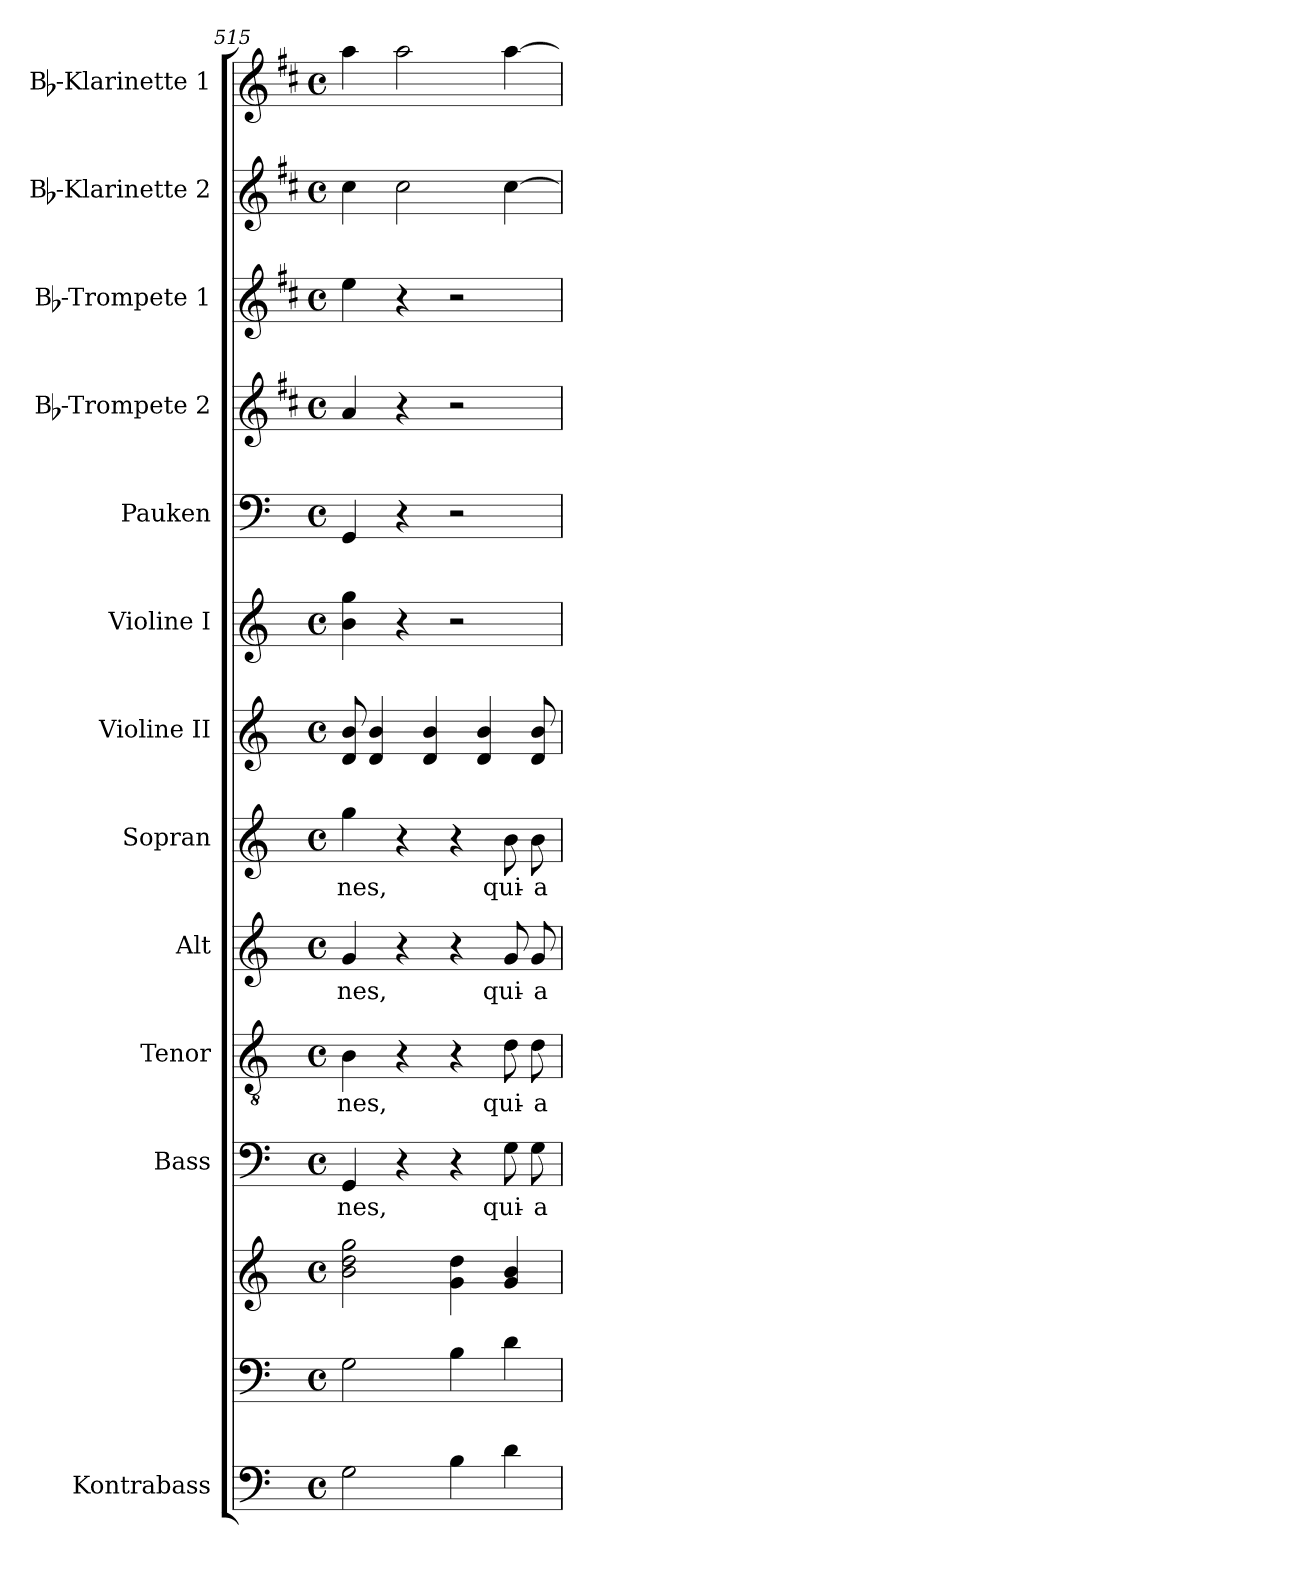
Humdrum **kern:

**kern	**kern	**kern	**kern	**text	**kern	**text	**kern	**text	**kern	**text	**kern	**kern	**kern	**kern	**kern	**kern	**kern
*part13	*part12	*part12	*part11	*part11	*part10	*part10	*part9	*part9	*part8	*part8	*part7	*part6	*part5	*part4	*part3	*part2	*part1
*staff14	*staff13	*staff12	*staff11	*staff11	*staff10	*staff10	*staff9	*staff9	*staff8	*staff8	*staff7	*staff6	*staff5	*staff4	*staff3	*staff2	*staff1
*I"Kontrabass	*	*	*I"Bass	*	*I"Tenor	*	*I"Alt	*	*I"Sopran	*	*I"Violine II	*I"Violine I	*I"Pauken	*I"Bb-Trompete 2	*I"Bb-Trompete 1	*I"Bb-Klarinette 2	*I"Bb-Klarinette 1
*I'Kb.	*	*	*I'B.	*	*I'T.	*	*I'A.	*	*I'S.	*	*I'Vl. II	*I'Vl. I	*I'Pk.	*I'Bb Trp. 2	*I'Bb Trp. 1	*I'Bb Kl. 2	*I'Bb Kl. 1
*clefF4	*clefF4	*clefG2	*clefF4	*	*clefGv2	*	*clefG2	*	*clefG2	*	*clefG2	*clefG2	*clefF4	*clefG2	*clefG2	*clefG2	*clefG2
*ITrd7c12	*	*	*	*	*	*	*	*	*	*	*	*	*	*ITrd1c2	*ITrd1c2	*ITrd1c2	*ITrd1c2
*k[]	*k[]	*k[]	*k[]	*	*k[]	*	*k[]	*	*k[]	*	*k[]	*k[]	*k[]	*k[]	*k[]	*k[]	*k[]
*C:	*C:	*C:	*C:	*	*C:	*	*C:	*	*C:	*	*C:	*C:	*C:	*C:	*C:	*C:	*C:
*M4/4	*M4/4	*M4/4	*M4/4	*	*M4/4	*	*M4/4	*	*M4/4	*	*M4/4	*M4/4	*M4/4	*M4/4	*M4/4	*M4/4	*M4/4
*met(c)	*met(c)	*met(c)	*met(c)	*	*met(c)	*	*met(c)	*	*met(c)	*	*met(c)	*met(c)	*met(c)	*met(c)	*met(c)	*met(c)	*met(c)
=515	=515	=515	=515	=515	=515	=515	=515	=515	=515	=515	=515	=515	=515	=515	=515	=515	=515
!	!	!	!	!LO:LY:b	!	!LO:LY:b	!	!LO:LY:b	!	!LO:LY:b	!	!	!	!	!	!	!
2GG\	2G\	2b\ 2dd\ 2gg\	4GG/	-nes,	4B\	-nes,	4g/	-nes,	4gg\	-nes,	8d/ 8b/	4b\ 4gg\	4GG/	4g/	4dd\	4b\	4gg\
.	.	.	.	.	.	.	.	.	.	.	4d/ 4b/	.	.	.	.	.	.
.	.	.	4r	.	4r	.	4r	.	4r	.	.	4r	4r	4r	4r	2b\	2gg\
.	.	.	.	.	.	.	.	.	.	.	4d/ 4b/	.	.	.	.	.	.
4BB\	4B\	4g\ 4dd\	4r	.	4r	.	4r	.	4r	.	.	2r	2r	2r	2r	.	.
.	.	.	.	.	.	.	.	.	.	.	4d/ 4b/	.	.	.	.	.	.
!	!	!	!	!LO:LY:b	!	!LO:LY:b	!	!LO:LY:b	!	!LO:LY:b	!	!	!	!	!	!	!
4D\	4d\	4g/ 4b/	8G\	qui-	8d\	qui-	8g/	qui-	8b\	qui-	.	.	.	.	.	[4b\	[4gg\
!	!	!	!	!LO:LY:b	!	!LO:LY:b	!	!LO:LY:b	!	!LO:LY:b	!	!	!	!	!	!	!
.	.	.	8G\	-a	8d\	-a	8g/	-a	8b\	-a	8d/ 8b/	.	.	.	.	.	.
=	=	=	=	=	=	=	=	=	=	=	=	=	=	=	=	=	=
*-	*-	*-	*-	*-	*-	*-	*-	*-	*-	*-	*-	*-	*-	*-	*-	*-	*-
